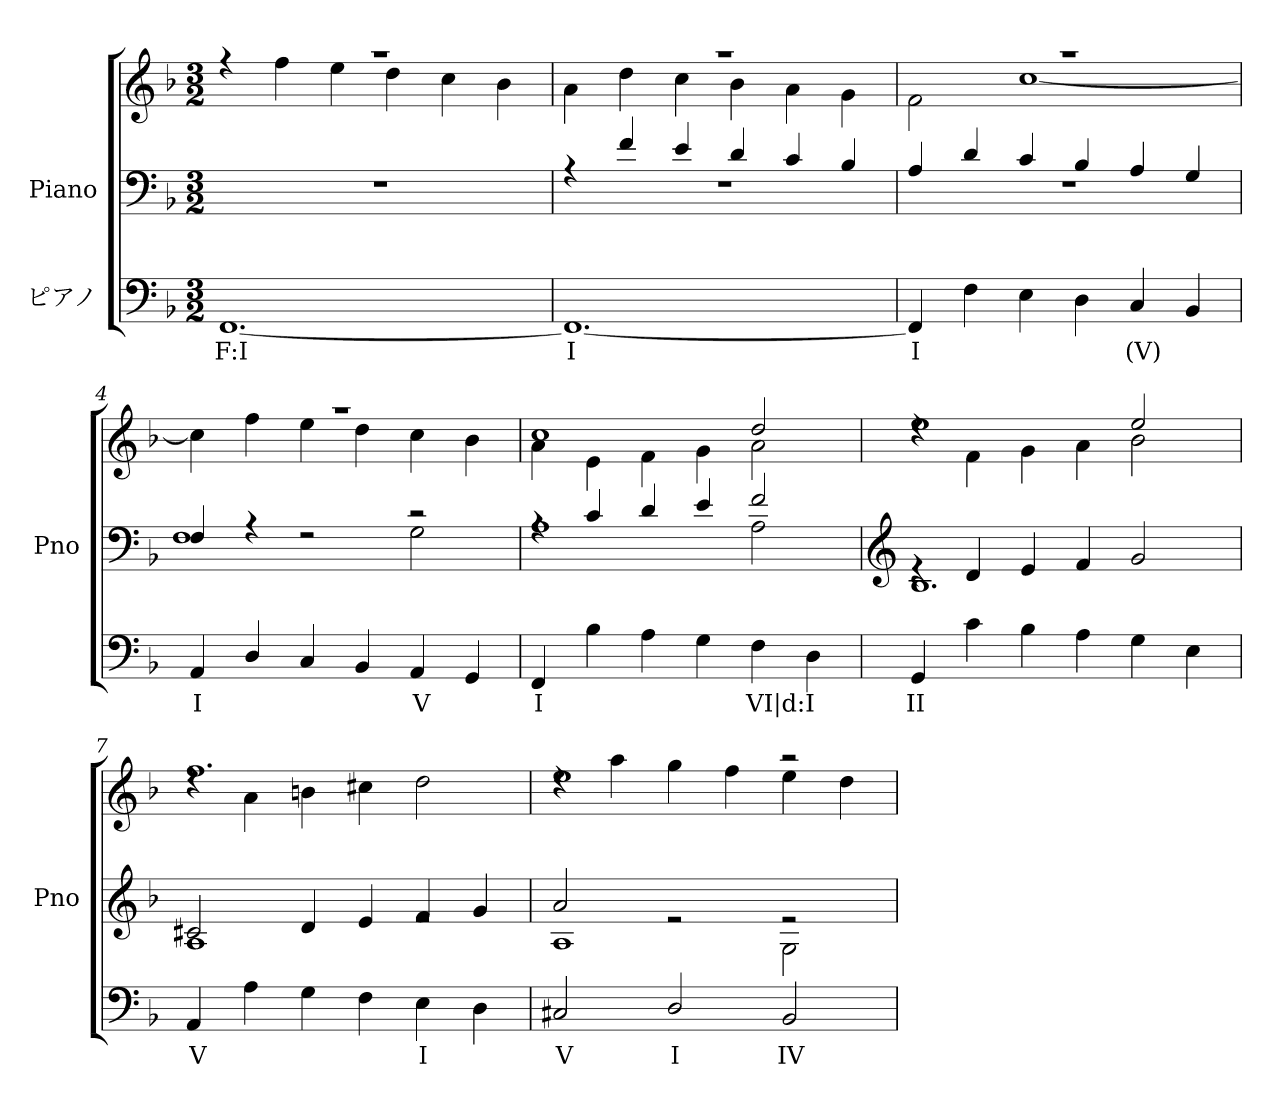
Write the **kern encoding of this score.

**kern	**text	**kern	**kern
*part2	*part2	*part1	*part1
*staff3	*staff3	*staff2	*staff1
*I"ピアノ	*	*I"Piano	*
*	*	*I'Pno	*
*clefF4	*	*clefF4	*clefG2
*k[b-]	*	*k[b-]	*k[b-]
*F:	*	*F:	*F:
*M3/2	*	*M3/2	*M3/2
*MM120	*	*MM120	*MM120
=1	=1	=1	=1
!	!LO:LY:b	!	!
*	*	*	*^
[1.FF	F:I	1.r	1.raa	4rff
.	.	.	.	4ff\
.	.	.	.	4ee\
.	.	.	.	4dd\
.	.	.	.	4cc\
.	.	.	.	4b-\
=2	=2	=2	=2	=2
!	!LO:LY:b	!	!	!
*	*	*^	*	*
1.FF_	I	4rA	1.rF	1.raa	4a\
.	.	4f/	.	.	4dd\
.	.	4e/	.	.	4cc\
.	.	4d/	.	.	4b-\
.	.	4c/	.	.	4a\
.	.	4B-/	.	.	4g\
=3	=3	=3	=3	=3	=3
!	!LO:LY:b	!	!	!	!
4FF/]	I	4A/	1.rF	1.raa	2f\
4F\	.	4d/	.	.	.
4E\	.	4c/	.	.	[<1cc
4D\	.	4B-/	.	.	.
!	!LO:LY:b	!	!	!	!
4C/	(V)	4A/	.	.	.
4BB-/	.	4G/	.	.	.
=4	=4	=4	=4	=4	=4
!	!LO:LY:b	!	!	!	!
4AA/	I	4F/	1F	1.raa	4cc\]
4D/	.	4rA	.	.	4ff\
4C/	.	2rF	.	.	4ee\
4BB-/	.	.	.	.	4dd\
!	!LO:LY:b	!	!	!	!
4AA/	V	2rc	2G\	.	4cc\
4GG/	.	.	.	.	4b-\
=5	=5	=5	=5	=5	=5
!	!LO:LY:b	!	!	!	!
4FF/	I	4rA	1A	1cc	4a\
4B-\	.	4c/	.	.	4e\
4A\	.	4d/	.	.	4f\
4G\	.	4e/	.	.	4g\
!	!LO:LY:b	!	!	!	!
4F\	VI|d:I	2f/	2A\	2dd/	2a\
4D\	.	.	.	.	.
!!LO:LB:g=z	!!
=6	=6	=6	=6	=6	=6
*	*	*clefG2	*	*	*
!	!LO:LY:b	!	!	!	!
4GG/	II	4re	1.B-	1ee	4rdd
4c\	.	4d/	.	.	4f\
4B-\	.	4e/	.	.	4g\
4A\	.	4f/	.	.	4a\
4G\	.	2g/	.	2ee/	2b-\
4E\	.	.	.	.	.
=7	=7	=7	=7	=7	=7
!	!LO:LY:b	!	!	!	!
4AA/	V	2c#X/	1A	1.ff	4rdd
4A\	.	.	.	.	4a\
4G\	.	4d/	.	.	4bn\
4F\	.	4e/	.	.	4cc#X\
!	!LO:LY:b	!	!	!	!
4E\	I	4f/	2re	.	2dd\
4D\	.	4g/	.	.	.
=8	=8	=8	=8	=8	=8
!	!LO:LY:b	!	!	!	!
2C#X/	V	2a/	1A	1ee	4rdd
.	.	.	.	.	4aa\
!	!LO:LY:b	!	!	!	!
2D/	I	2re	.	.	4gg\
.	.	.	.	.	4ff\
!	!LO:LY:b	!	!	!	!
2BB-/	IV	2re	2G\	2raa	4ee\
.	.	.	.	.	4dd\
*	*	*v	*v	*	*
*	*	*	*v	*v
=	=	=	=
*-	*-	*-	*-
